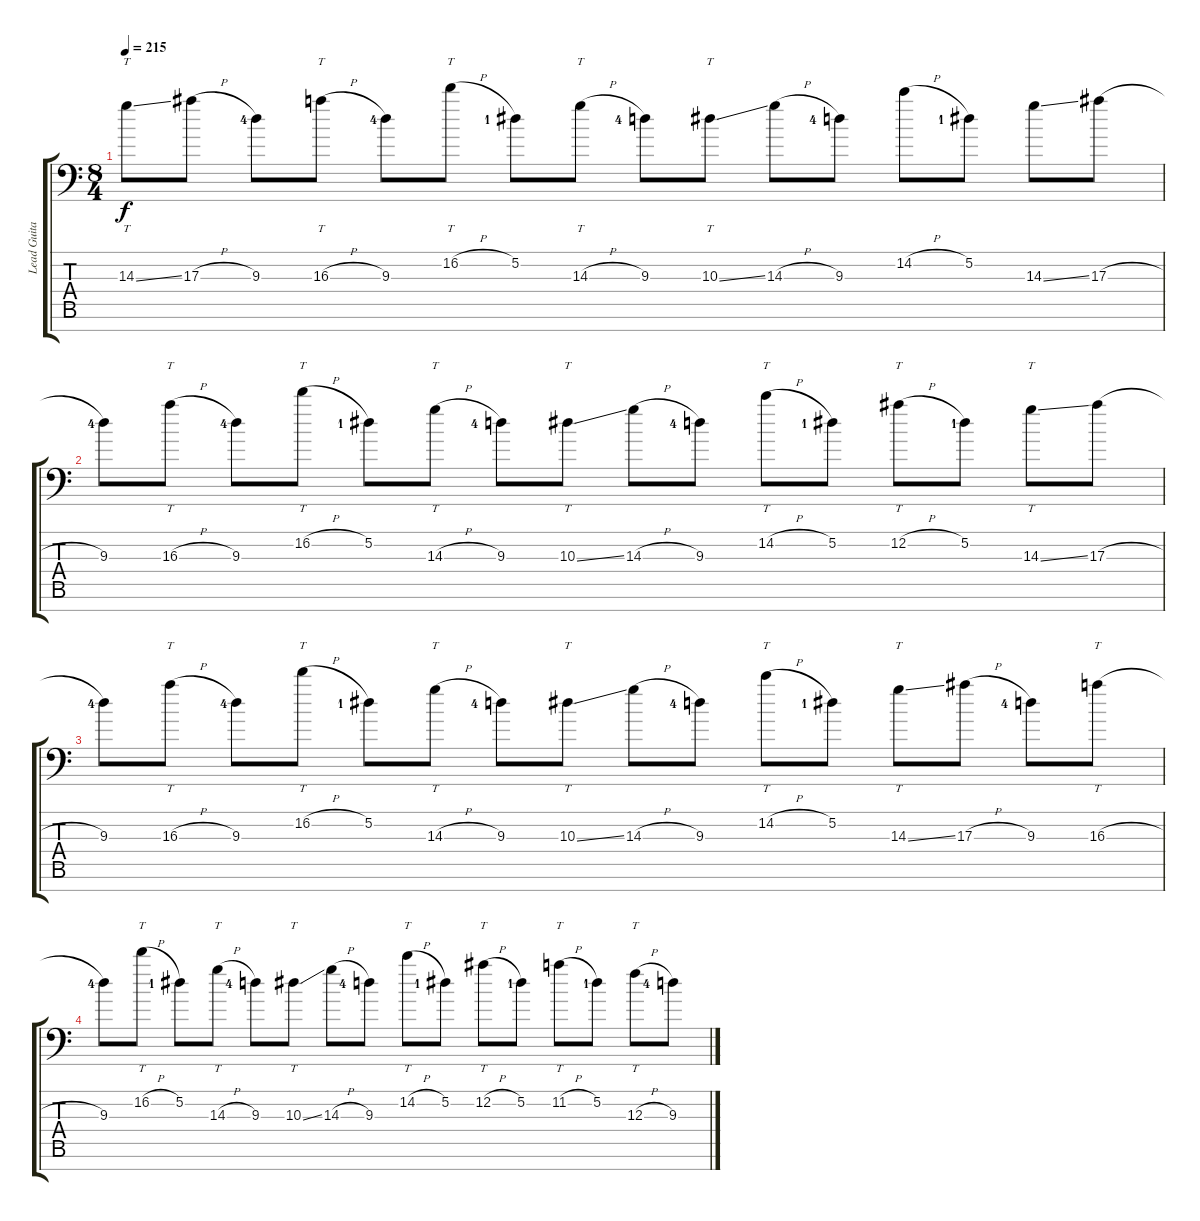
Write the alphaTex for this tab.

\track ("Lead Guitar #2" "Lead Guita") {instrument distortionguitar}
\staff {score tabs}
\tuning (Eb4 Bb3 F3 Eb3 Bb2 F2 Bb1) {hide}
\ts (8 4)
\tempo 215
\clef f4
\ks c
14.3{ss}.8{tt dy f} 17.3{h}.8 9.3{lf 5}.8 16.3{h}.8{tt} 9.3{lf 5}.8 16.2{h}.8{tt} 5.2{lf 2}.8 14.3{h}.8{tt} 9.3{lf 5}.8 10.3{ss}.8{tt} 14.3{h}.8 9.3{lf 5}.8 14.2{h}.8 5.2{lf 2}.8 14.3{ss}.8 17.3{h}.8 |
9.3{lf 5}.8 16.3{h}.8{tt} 9.3{lf 5}.8 16.2{h}.8{tt} 5.2{lf 2}.8 14.3{h}.8{tt} 9.3{lf 5}.8 10.3{ss}.8{tt} 14.3{h}.8 9.3{lf 5}.8 14.2{h}.8{tt} 5.2{lf 2}.8 12.2{h}.8{tt} 5.2{lf 2}.8 14.3{ss}.8{tt} 17.3{h}.8 |
9.3{lf 5}.8 16.3{h}.8{tt} 9.3{lf 5}.8 16.2{h}.8{tt} 5.2{lf 2}.8 14.3{h}.8{tt} 9.3{lf 5}.8 10.3{ss}.8{tt} 14.3{h}.8 9.3{lf 5}.8 14.2{h}.8{tt} 5.2{lf 2}.8 14.3{ss}.8{tt} 17.3{h}.8 9.3{lf 5}.8 16.3{h}.8{tt} |
9.3{lf 5}.8 16.2{h}.8{tt} 5.2{lf 2}.8 14.3{h}.8{tt} 9.3{lf 5}.8 10.3{ss}.8{tt} 14.3{h}.8 9.3{lf 5}.8 14.2{h}.8{tt} 5.2{lf 2}.8 12.2{h}.8{tt} 5.2{lf 2}.8 11.2{h}.8{tt} 5.2{lf 2}.8 12.3{h}.8{tt} 9.3{lf 5}.8
